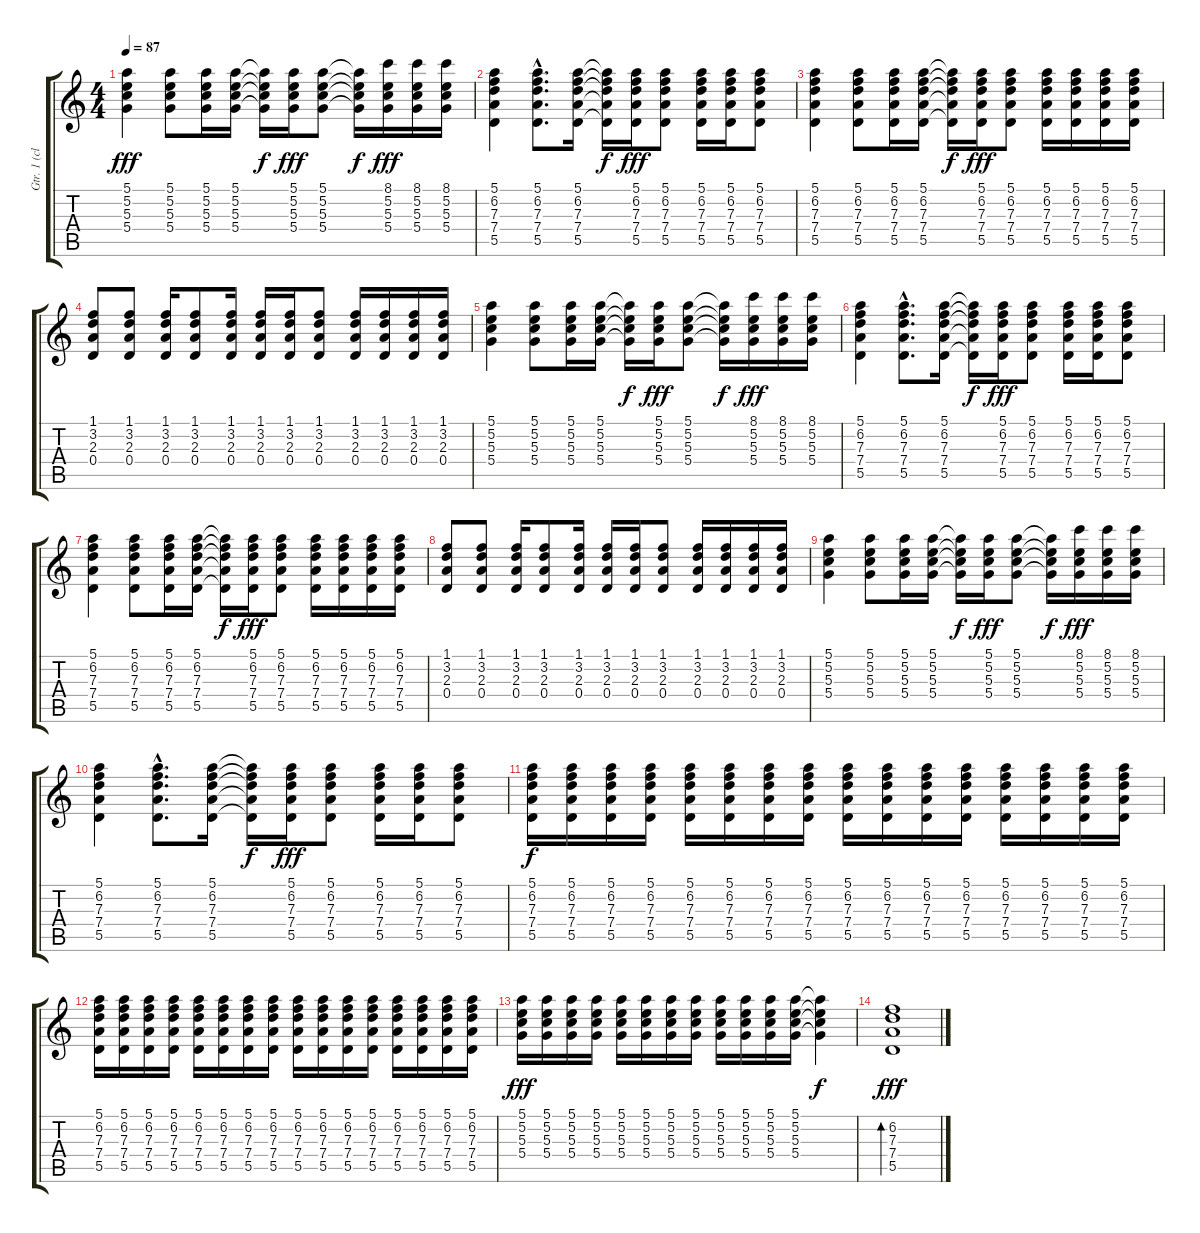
\track ("Gtr. 1 (clean)" "Gtr. 1 (cl") {instrument electricguitarjazz}
\staff {score tabs}
\tuning (E4 B3 G3 D3 A2 E2) {hide}
\ts (4 4)
\tempo 87
\clef g2
\ks c
(5.1 5.2 5.3 5.4).4{dy fff} (5.1 5.2 5.3 5.4).8 (5.1 5.2 5.3 5.4).16 (5.1 5.2 5.3 5.4).16 (5.1{t} 5.2{t} 5.3{t} 5.4{t}).16{dy f} (5.1 5.2 5.3 5.4).16{dy fff} (5.1 5.2 5.3 5.4).8 (5.1{t} 5.2{t} 5.3{t} 5.4{t}).16{dy f} (8.1 5.2 5.3 5.4).16{dy fff} (8.1 5.2 5.3 5.4).16 (8.1 5.2 5.3 5.4).16 |
(5.1 6.2 7.3 7.4 5.5).4 (5.1{hac} 6.2{hac} 7.3{hac} 7.4{hac} 5.5{hac}).8{d} (5.1 6.2 7.3 7.4 5.5).16 (5.1{t} 6.2{t} 7.3{t} 7.4{t} 5.5{t}).16{dy f} (5.1 6.2 7.3 7.4 5.5).16{dy fff} (5.1 6.2 7.3 7.4 5.5).8 (5.1 6.2 7.3 7.4 5.5).16 (5.1 6.2 7.3 7.4 5.5).16 (5.1 6.2 7.3 7.4 5.5).8 |
(5.1 6.2 7.3 7.4 5.5).4 (5.1 6.2 7.3 7.4 5.5).8 (5.1 6.2 7.3 7.4 5.5).16 (5.1 6.2 7.3 7.4 5.5).16 (5.1{t} 6.2{t} 7.3{t} 7.4{t} 5.5{t}).16{dy f} (5.1 6.2 7.3 7.4 5.5).16{dy fff} (5.1 6.2 7.3 7.4 5.5).8 (5.1 6.2 7.3 7.4 5.5).16 (5.1 6.2 7.3 7.4 5.5).16 (5.1 6.2 7.3 7.4 5.5).16 (5.1 6.2 7.3 7.4 5.5).16 |
(1.1 3.2 2.3 0.4).8 (1.1 3.2 2.3 0.4).8 (1.1 3.2 2.3 0.4).16 (1.1 3.2 2.3 0.4).8 (1.1 3.2 2.3 0.4).16 (1.1 3.2 2.3 0.4).16 (1.1 3.2 2.3 0.4).16 (1.1 3.2 2.3 0.4).8 (1.1 3.2 2.3 0.4).16 (1.1 3.2 2.3 0.4).16 (1.1 3.2 2.3 0.4).16 (1.1 3.2 2.3 0.4).16 |
(5.1 5.2 5.3 5.4).4 (5.1 5.2 5.3 5.4).8 (5.1 5.2 5.3 5.4).16 (5.1 5.2 5.3 5.4).16 (5.1{t} 5.2{t} 5.3{t} 5.4{t}).16{dy f} (5.1 5.2 5.3 5.4).16{dy fff} (5.1 5.2 5.3 5.4).8 (5.1{t} 5.2{t} 5.3{t} 5.4{t}).16{dy f} (8.1 5.2 5.3 5.4).16{dy fff} (8.1 5.2 5.3 5.4).16 (8.1 5.2 5.3 5.4).16 |
(5.1 6.2 7.3 7.4 5.5).4 (5.1{hac} 6.2{hac} 7.3{hac} 7.4{hac} 5.5{hac}).8{d} (5.1 6.2 7.3 7.4 5.5).16 (5.1{t} 6.2{t} 7.3{t} 7.4{t} 5.5{t}).16{dy f} (5.1 6.2 7.3 7.4 5.5).16{dy fff} (5.1 6.2 7.3 7.4 5.5).8 (5.1 6.2 7.3 7.4 5.5).16 (5.1 6.2 7.3 7.4 5.5).16 (5.1 6.2 7.3 7.4 5.5).8 |
(5.1 6.2 7.3 7.4 5.5).4 (5.1 6.2 7.3 7.4 5.5).8 (5.1 6.2 7.3 7.4 5.5).16 (5.1 6.2 7.3 7.4 5.5).16 (5.1{t} 6.2{t} 7.3{t} 7.4{t} 5.5{t}).16{dy f} (5.1 6.2 7.3 7.4 5.5).16{dy fff} (5.1 6.2 7.3 7.4 5.5).8 (5.1 6.2 7.3 7.4 5.5).16 (5.1 6.2 7.3 7.4 5.5).16 (5.1 6.2 7.3 7.4 5.5).16 (5.1 6.2 7.3 7.4 5.5).16 |
(1.1 3.2 2.3 0.4).8 (1.1 3.2 2.3 0.4).8 (1.1 3.2 2.3 0.4).16 (1.1 3.2 2.3 0.4).8 (1.1 3.2 2.3 0.4).16 (1.1 3.2 2.3 0.4).16 (1.1 3.2 2.3 0.4).16 (1.1 3.2 2.3 0.4).8 (1.1 3.2 2.3 0.4).16 (1.1 3.2 2.3 0.4).16 (1.1 3.2 2.3 0.4).16 (1.1 3.2 2.3 0.4).16 |
(5.1 5.2 5.3 5.4).4 (5.1 5.2 5.3 5.4).8 (5.1 5.2 5.3 5.4).16 (5.1 5.2 5.3 5.4).16 (5.1{t} 5.2{t} 5.3{t} 5.4{t}).16{dy f} (5.1 5.2 5.3 5.4).16{dy fff} (5.1 5.2 5.3 5.4).8 (5.1{t} 5.2{t} 5.3{t} 5.4{t}).16{dy f} (8.1 5.2 5.3 5.4).16{dy fff} (8.1 5.2 5.3 5.4).16 (8.1 5.2 5.3 5.4).16 |
(5.1 6.2 7.3 7.4 5.5).4 (5.1{hac} 6.2{hac} 7.3{hac} 7.4{hac} 5.5{hac}).8{d} (5.1 6.2 7.3 7.4 5.5).16 (5.1{t} 6.2{t} 7.3{t} 7.4{t} 5.5{t}).16{dy f} (5.1 6.2 7.3 7.4 5.5).16{dy fff} (5.1 6.2 7.3 7.4 5.5).8 (5.1 6.2 7.3 7.4 5.5).16 (5.1 6.2 7.3 7.4 5.5).16 (5.1 6.2 7.3 7.4 5.5).8 |
(5.1 6.2 7.3 7.4 5.5).16{dy f} (5.1 6.2 7.3 7.4 5.5).16 (5.1 6.2 7.3 7.4 5.5).16 (5.1 6.2 7.3 7.4 5.5).16 (5.1 6.2 7.3 7.4 5.5).16 (5.1 6.2 7.3 7.4 5.5).16 (5.1 6.2 7.3 7.4 5.5).16 (5.1 6.2 7.3 7.4 5.5).16 (5.1 6.2 7.3 7.4 5.5).16 (5.1 6.2 7.3 7.4 5.5).16 (5.1 6.2 7.3 7.4 5.5).16 (5.1 6.2 7.3 7.4 5.5).16 (5.1 6.2 7.3 7.4 5.5).16 (5.1 6.2 7.3 7.4 5.5).16 (5.1 6.2 7.3 7.4 5.5).16 (5.1 6.2 7.3 7.4 5.5).16 |
(5.1 6.2 7.3 7.4 5.5).16 (5.1 6.2 7.3 7.4 5.5).16 (5.1 6.2 7.3 7.4 5.5).16 (5.1 6.2 7.3 7.4 5.5).16 (5.1 6.2 7.3 7.4 5.5).16 (5.1 6.2 7.3 7.4 5.5).16 (5.1 6.2 7.3 7.4 5.5).16 (5.1 6.2 7.3 7.4 5.5).16 (5.1 6.2 7.3 7.4 5.5).16 (5.1 6.2 7.3 7.4 5.5).16 (5.1 6.2 7.3 7.4 5.5).16 (5.1 6.2 7.3 7.4 5.5).16 (5.1 6.2 7.3 7.4 5.5).16 (5.1 6.2 7.3 7.4 5.5).16 (5.1 6.2 7.3 7.4 5.5).16 (5.1 6.2 7.3 7.4 5.5).16 |
(5.1 5.2 5.3 5.4).16{dy fff} (5.1 5.2 5.3 5.4).16 (5.1 5.2 5.3 5.4).16 (5.1 5.2 5.3 5.4).16 (5.1 5.2 5.3 5.4).16 (5.1 5.2 5.3 5.4).16 (5.1 5.2 5.3 5.4).16 (5.1 5.2 5.3 5.4).16 (5.1 5.2 5.3 5.4).16 (5.1 5.2 5.3 5.4).16 (5.1 5.2 5.3 5.4).16 (5.1 5.2 5.3 5.4).16 (5.1{t} 5.2{t} 5.3{t} 5.4{t}).4{dy f} |
(6.2 7.3 7.4 5.5).1{bd 60 dy fff}
